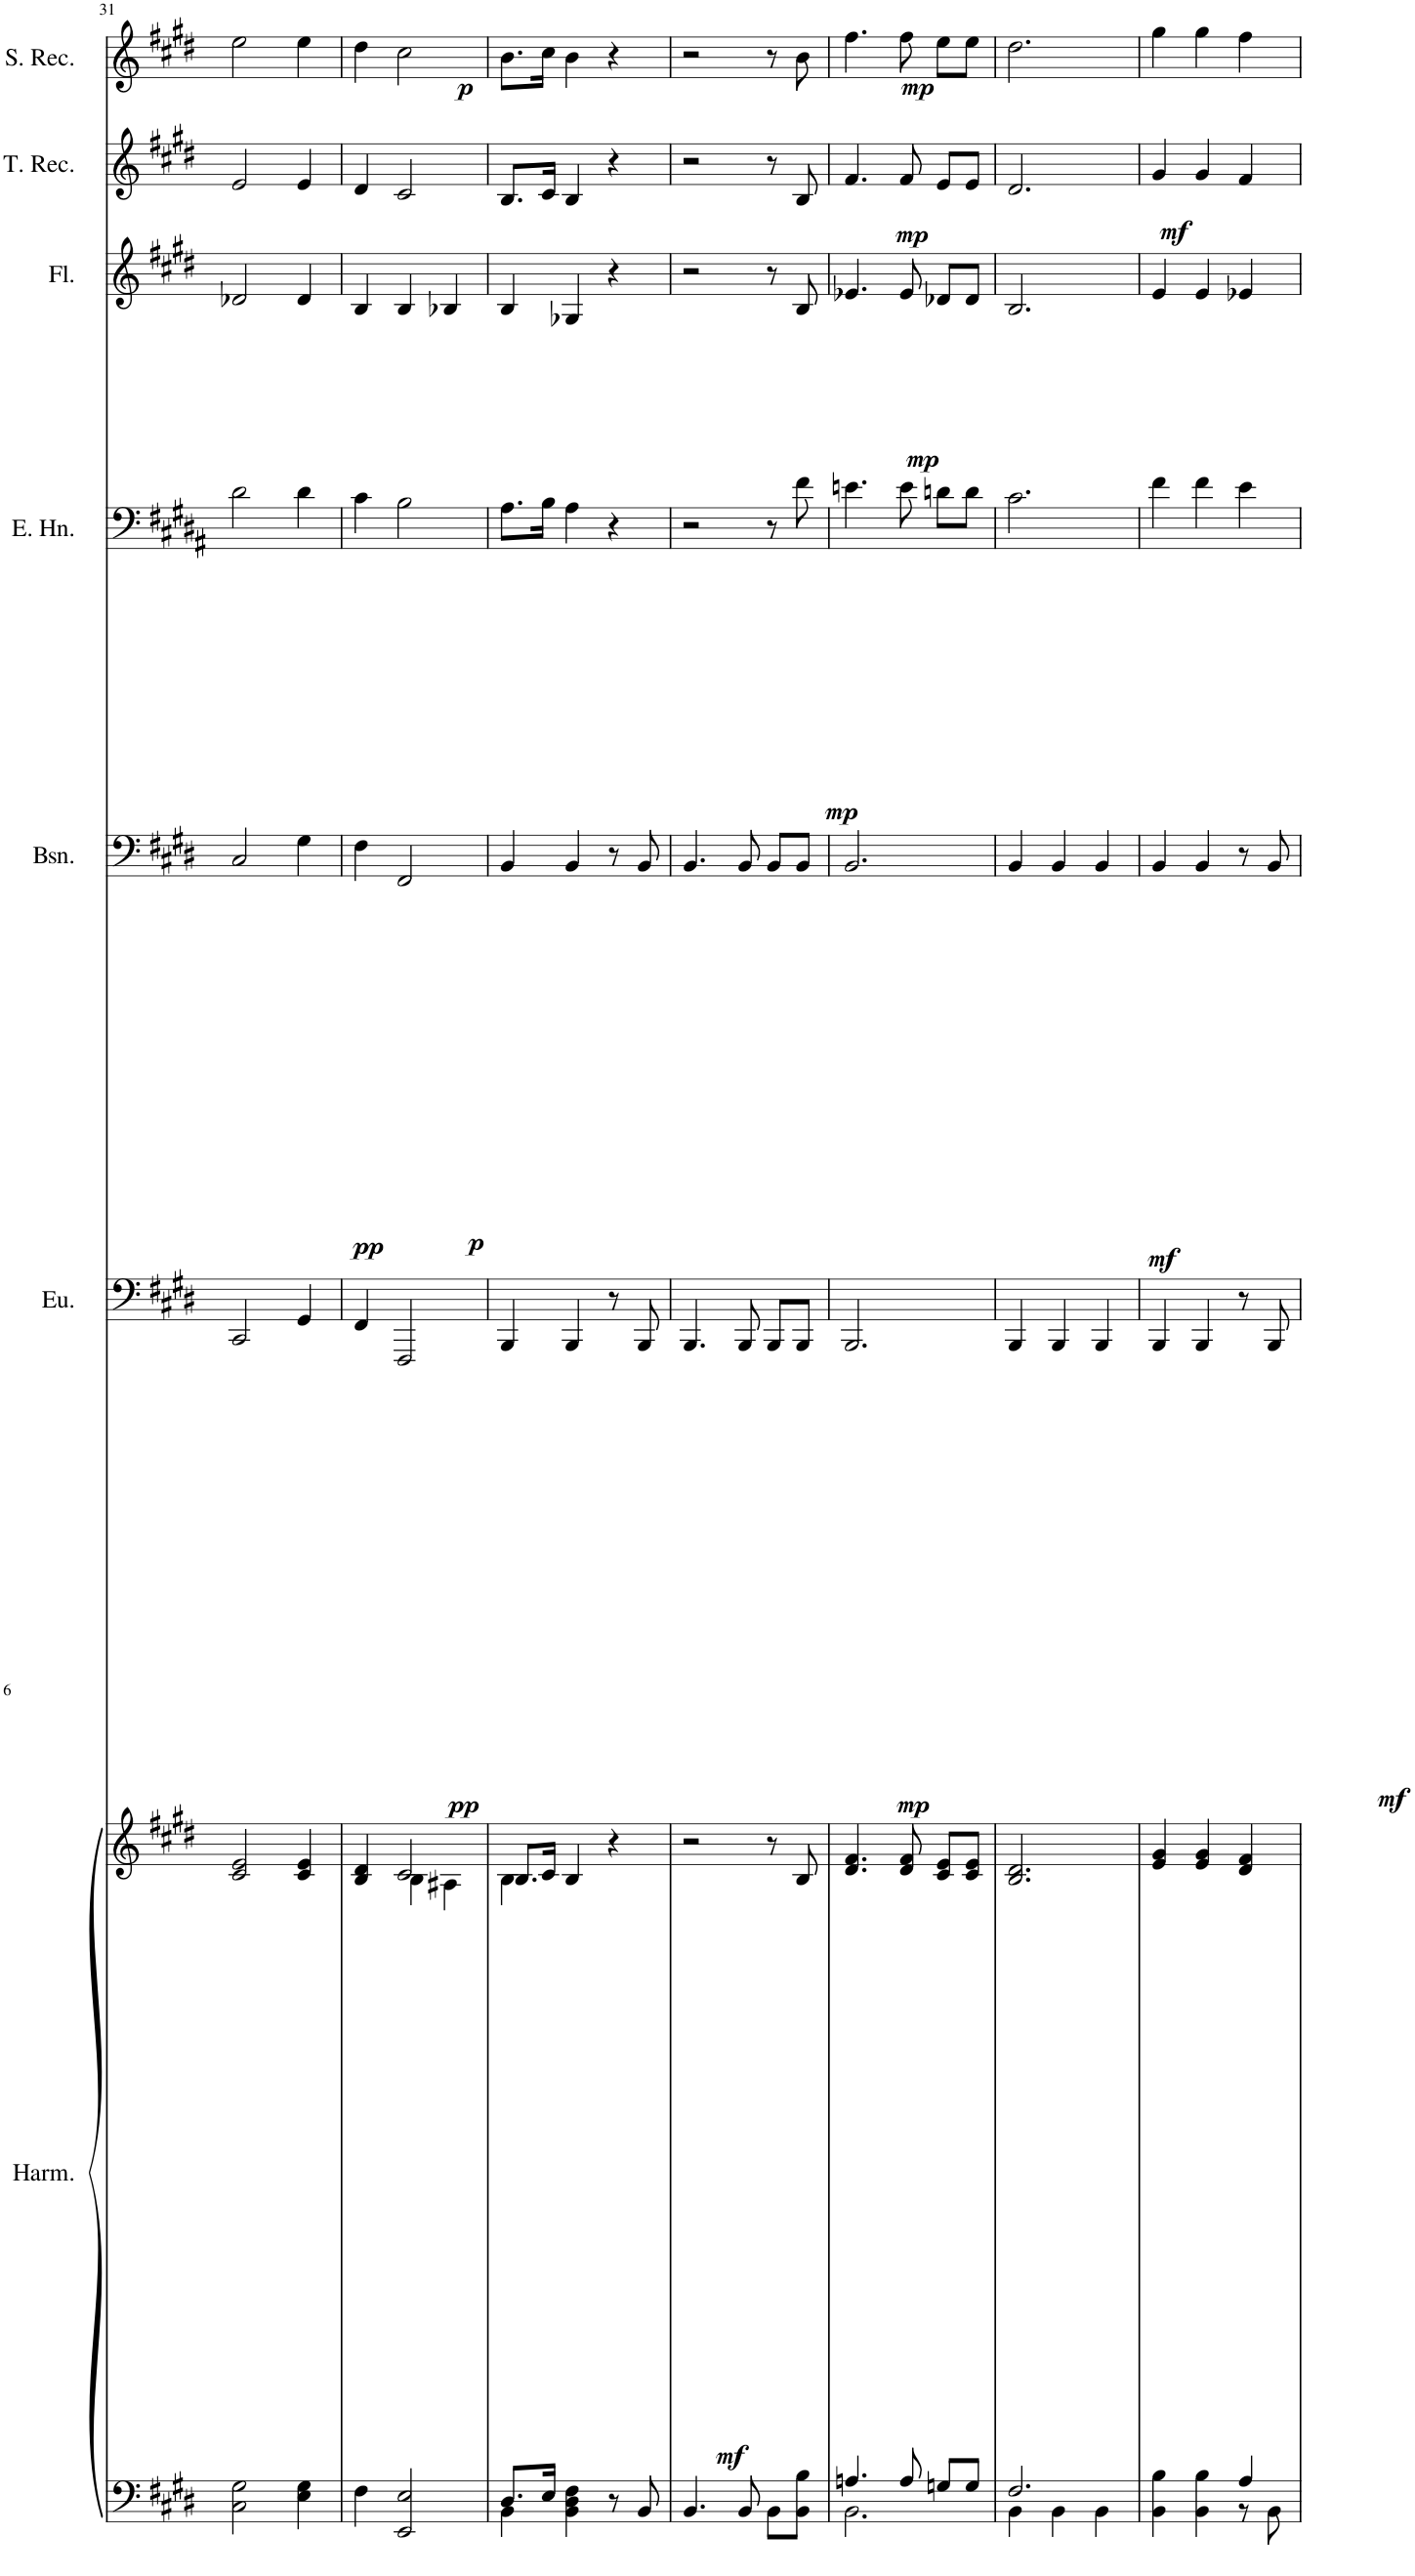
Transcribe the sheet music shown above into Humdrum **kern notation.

**kern	**kern	**dynam	**kern	**dynam	**kern	**dynam	**kern	**dynam	**kern	**dynam	**kern	**dynam	**kern	**dynam
*part7	*part7	*part7	*part6	*part6	*part5	*part5	*part4	*part4	*part3	*part3	*part2	*part2	*part1	*part1
*staff8	*staff7	*staff7/8	*staff6	*staff6	*staff5	*staff5	*staff4	*staff4	*staff3	*staff3	*staff2	*staff2	*staff1	*staff1
*I"Harmonium	*	*	*I"Euphonium	*	*I"Bassoon	*	*I"English Horn	*	*I"Flute	*	*I"Tenor Recorder	*	*I"Soprano Recorder	*
*I'Harm.	*	*	*I'Eu.	*	*I'Bsn.	*	*I'E. Hn.	*	*I'Fl.	*	*I'T. Rec.	*	*I'S. Rec.	*
!!LO:PB:g=z
*clefF4	*clefG2	*	*clefF4	*	*clefF4	*	*clefF4	*	*clefG2	*	*clefG2	*	*clefG2	*
*	*	*	*	*	*	*	*Trd4c7	*	*	*	*	*	*	*
*k[f#c#g#d#]	*k[f#c#g#d#]	*	*k[f#c#g#d#]	*	*k[f#c#g#d#]	*	*k[f#c#g#d#a#]	*	*k[f#c#g#d#]	*	*k[f#c#g#d#]	*	*k[f#c#g#d#]	*
*M3/4	*M3/4	*	*M3/4	*	*M3/4	*	*M3/4	*	*M3/4	*	*M3/4	*	*M3/4	*
=31	=31	=31	=31	=31	=31	=31	=31	=31	=31	=31	=31	=31	=31	=31
2C#\ 2G#\	2c#/ 2e/	.	2CC#/	.	2C#/	.	2d#\	.	2d-X/	.	2e/	.	2ee\	.
!	!	!	!	!	!	!LO:DY:b	!	!	!	!	!	!	!	!
4E\ 4G#\	4c#/ 4e/	.	4GG#/	.	4G#\	pp	4d#\	.	4d-/	.	4e/	.	4ee\	.
=32	=32	=32	=32	=32	=32	=32	=32	=32	=32	=32	=32	=32	=32	=32
*	*^	*	*	*	*	*	*	*	*	*	*	*	*	*
4F#\	4B/ 4d#/	4ryy	.	4FF#/	.	4F#\	.	4c#\	.	4B/	.	4d#/	.	4dd#\	.
!	!	!	!	!	!LO:DY:b	!	!LO:DY:b	!	!	!	!	!	!	!	!LO:DY:b
2EE/ 2E/	4B\	2c#/	.	2FFF#/	pp	2FF#/	p	2B\	.	4B/	.	2c#/	.	2cc#\	p
.	4A#X\	.	.	.	.	.	.	.	.	4B-X/	.	.	.	.	.
=33	=33	=33	=33	=33	=33	=33	=33	=33	=33	=33	=33	=33	=33	=33	=33
*^	*	*	*	*	*	*	*	*	*	*	*	*	*	*	*
8.D#/L	4BB\	8.B/L	4B\	.	4BBB/	.	4BB/	.	8.A#\L	.	4B/	.	8.B/L	.	8.b\L	.
16E/Jk	.	16c#/Jk	.	.	.	.	.	.	16B\Jk	.	.	.	16c#/Jk	.	16cc#\Jk	.
4BB\ 4D#\ 4F#\	2ryy	4B/	2ryy	.	4BBB/	.	4BB/	.	4A#\	.	4G-X/	.	4B/	.	4b\	.
!	!	!	!	!LO:DY:b	!	!	!	!	!	!	!	!	!	!	!	!
8r	.	4r	.	mf	8r	.	8r	.	4r	.	4r	.	4r	.	4r	.
8BB/	.	.	.	.	8BBB/	.	8BB/	.	.	.	.	.	.	.	.	.
*v	*v	*	*	*	*	*	*	*	*	*	*	*	*	*	*	*
*	*v	*v	*	*	*	*	*	*	*	*	*	*	*	*	*
=34	=34	=34	=34	=34	=34	=34	=34	=34	=34	=34	=34	=34	=34	=34
4.BB/	2r	.	4.BBB/	.	4.BB/	.	2r	.	2r	.	2r	.	2r	.
8BB/	.	.	8BBB/	.	8BB/	.	.	.	.	.	.	.	.	.
!	!	!	!	!	!	!	!	!LO:DY:b	!	!	!	!	!	!
8BB\L	8r	.	8BBB/L	.	8BB/L	.	8r	mp	8r	.	8r	.	8r	.
!	!	!	!	!LO:DY:b	!	!	!	!	!	!LO:DY:b	!	!LO:DY:b	!	!LO:DY:b
8BB\ 8B\J	8B/	.	8BBB/J	mp	8BB/J	.	8f#\	.	8B/	mp	8B/	mp	8b\	mp
=35	=35	=35	=35	=35	=35	=35	=35	=35	=35	=35	=35	=35	=35	=35
*^	*	*	*	*	*	*	*	*	*	*	*	*	*	*
4.An/	2.BB\	4.d#/ 4.f#/	.	2.BBB/	.	2.BB/	.	4.en\	.	4.e-X/	.	4.f#/	.	4.ff#\	.
8A/	.	8d#/ 8f#/	.	.	.	.	.	8e\	.	8e-/	.	8f#/	.	8ff#\	.
8Gn/L	.	8c#/ 8e/L	.	.	.	.	.	8dn\L	.	8d-X/L	.	8e/L	.	8ee\L	.
8G/J	.	8c#/ 8e/J	.	.	.	.	.	8d\J	.	8d-/J	.	8e/J	.	8ee\J	.
=36	=36	=36	=36	=36	=36	=36	=36	=36	=36	=36	=36	=36	=36	=36	=36
2.F#/	4BB\	2.B/ 2.d#/	.	4BBB/	.	4BB/	.	2.c#\	.	2.B/	.	2.d#/	.	2.dd#\	.
!	!	!	!LO:DY:b=2	!	!	!	!	!	!	!	!	!	!	!	!
.	4BB\	.	f	4BBB/	.	4BB/	.	.	.	.	.	.	.	.	.
.	4BB\	.	.	4BBB/	.	4BB/	.	.	.	.	.	.	.	.	.
=37	=37	=37	=37	=37	=37	=37	=37	=37	=37	=37	=37	=37	=37	=37	=37
!	!	!	!	!	!	!	!LO:DY:b	!	!	!	!	!	!LO:DY:b	!	!
4BB\ 4B\	2ryy	4e/ 4g#/	.	4BBB/	.	4BB/	mf	4f#\	.	4e/	.	4g#/	mf	4gg#\	.
4BB\ 4B\	.	4e/ 4g#/	.	4BBB/	.	4BB/	.	4f#\	.	4e/	.	4g#/	.	4gg#\	.
4A/	8r	4d#/ 4f#/	.	8r	.	8r	.	4e\	.	4e-X/	.	4f#/	.	4ff#\	.
!	!	!	!	!	!LO:DY:b	!	!	!	!	!	!	!	!	!	!
.	8BB\	.	.	8BBB/	mf	8BB/	.	.	.	.	.	.	.	.	.
*v	*v	*	*	*	*	*	*	*	*	*	*	*	*	*	*
=	=	=	=	=	=	=	=	=	=	=	=	=	=	=
*-	*-	*-	*-	*-	*-	*-	*-	*-	*-	*-	*-	*-	*-	*-
